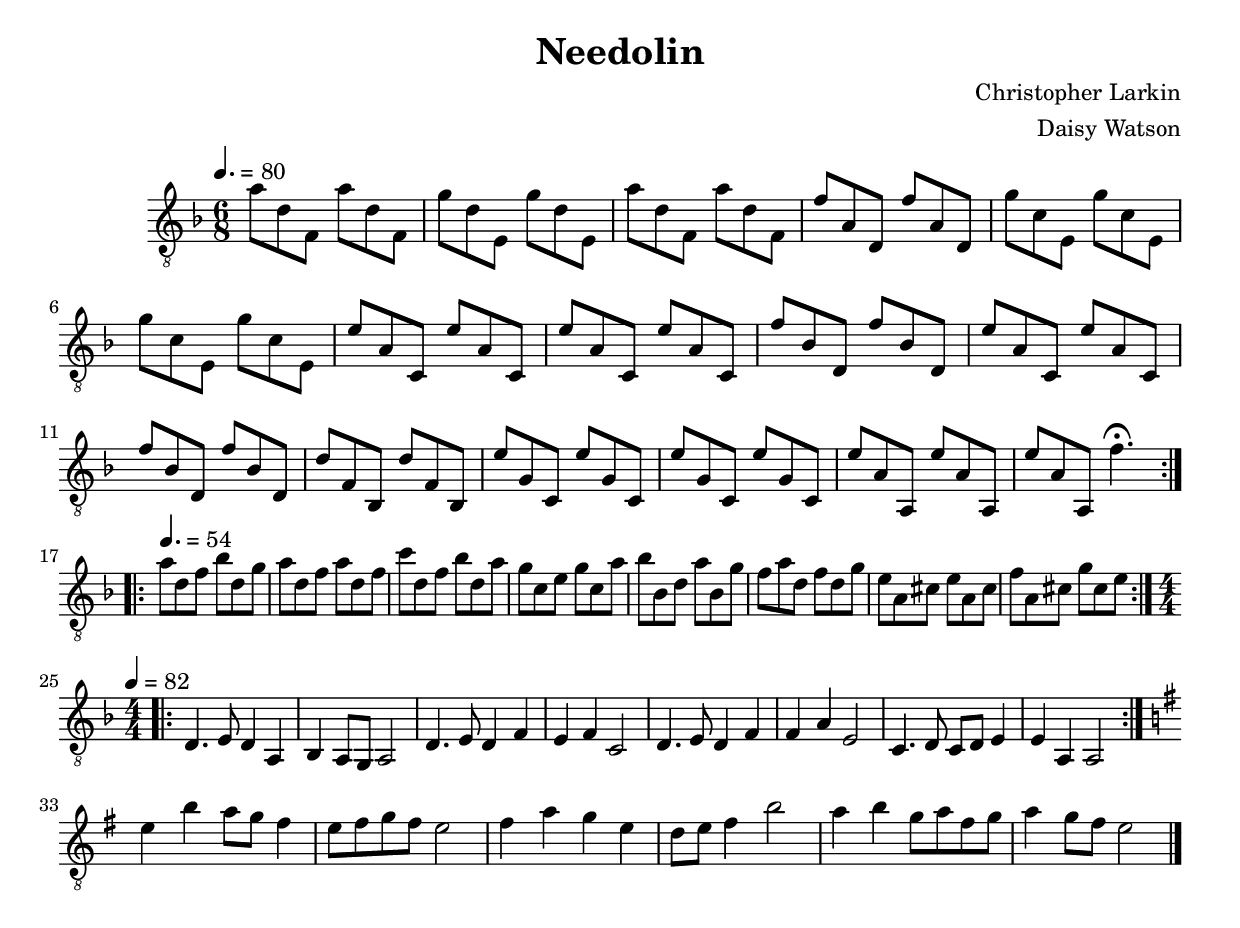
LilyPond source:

\version "2.24.4"

\header {
  title = "Needolin"
  composer = "Christopher Larkin"
  arranger = "Daisy Watson"
}

\score{
  \fixed c'{
    \clef "treble_8"
    \set Staff.midiInstrument = "acoustic guitar (nylon)"
    \key d \minor
    \numericTimeSignature
    \time 6/8
    \tempo 4. = 80
    \repeat volta 2 {
      a8 d f, a d f, | g d e, g d e, |
      a d f, a d f, |f a, d, f a, d, |
      g c e, g c e, | g c e, g c e, |
      e a, c, e a, c, | e a, c, e a, c, | 
      f bes, d, f bes, d, | e a, c, e a, c, |
      f bes, d, f bes, d, | d f, bes,, d f, bes,, |
      e g, c, e g, c, | e g, c, e g, c, |
      e a, a,, e a, a,, | e a, a,, f4. \fermata |
    }
    \break
    \tempo 4. = 54
    \repeat volta 2 {
      a8 d f bes d g | a d f a d f |
      c' d f bes d a | g c e g c a |
      bes bes, d a bes, g | f a d f d g |
      e a, cis e a, cis | f a, cis g cis e |
    }
    \break
    \time 4/4
    \tempo 4 = 82
    \repeat volta 2 {
      d,4. e,8 d,4 a,, | bes,, a,,8 g,, a,,2 |
      d,4. e,8 d,4 f, | e, f, c,2 |
      d,4. e,8 d,4 f, | f,4 a, e,2 |
      c,4. d,8 c, d, e,4 | e, a,, a,,2 |
    }
    \break
    \key e \minor
    e4 b a8 g fis4 | e8 fis g fis e2 |
    fis4 a g e | d8 e fis4 b2 |
    a4 b g8 a fis g | a4 g8 fis e2 |
    \bar "|."
  }
  \midi{}
  \layout{}
}
